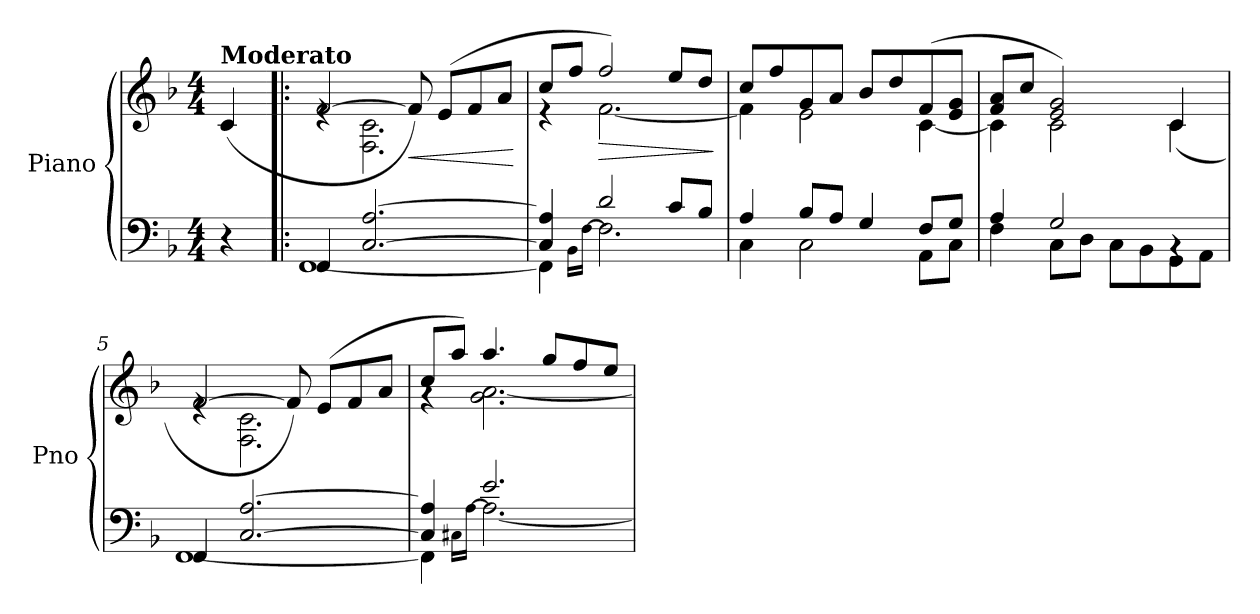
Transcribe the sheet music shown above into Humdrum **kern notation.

**kern	**kern	**dynam
*part1	*part1	*part1
*staff2	*staff1	*staff1/2
*I"Piano	*	*
*I'Pno	*	*
*clefF4	*clefG2	*
*k[b-]	*k[b-]	*
*M4/4	*M4/4	*
=	=	=
!	!LO:TX:a:B:t=Moderato	!
4r	(4c/	.
=1!|:	=1!|:	=1!|:
*^	*^	*
4FF/	[1FF	[2f/	4re	.
[2.C/ [2.A/	.	.	2.F\ 2.c\	.
!	!	!	!	!LO:HP:b
.	.	8f/])	.	<
.	.	(8e/L	.	.
.	.	8f/	.	.
.	.	8a/J	.	.
*v	*v	*	*	*
*	*v	*v	*
.	.	[
=2	=2	=2
*^	*^	*
4C/] 4A/]	4FF\]	8cc/L	4re	.
.	.	8ff/J	.	.
.	16qBB-\LL	.	.	.
.	[16qF\JJ	.	.	.
!	!	!	!	!LO:HP:b
2d/	2.F\]	2ff/)	[2.f\	>
8c/L	.	8ee/L	.	.
8B-/J	.	8dd/J	.	.
*v	*v	*	*	*
*	*v	*v	*
.	.	]
=3	=3	=3
*^	*^	*
4A/	4C\	8cc/L	4f\]	.
.	.	8ff/	.	.
8B-/L	2C\	8g/	2e\	.
8A/J	.	8a/J	.	.
4G/	.	8b-/L	.	.
.	.	8dd/	.	.
8F/L	8AA\L	(8f/	[4c\	.
8G/J	8C\J	8e/ 8g/J	.	.
=4	=4	=4	=4	=4
4A/	4F\	8f/ 8a/L	4c\]	.
.	.	8cc/J	.	.
2G/	8C\L	2e/ 2g/)	2c\	.
.	8D\J	.	.	.
.	8C\L	.	.	.
.	8BB-\	.	.	.
4rBB	8GG\	4c/	(>4c\	.
.	8AA\J	.	.	.
!!LO:LB:g=z	!!
=5	=5	=5	=5	=5
4FF/	[1FF	[2f/	4re	.
[2.C/ [2.A/	.	.	2.F\ 2.c\	.
.	.	8f/])	.	.
.	.	(8e/L	.	.
.	.	8f/	.	.
.	.	8a/J	.	.
=6	=6	=6	=6	=6
4C/] 4A/]	4FF\]	8cc/L	4rg	.
.	.	8aa/J)	.	.
.	16qC#X\LL	.	.	.
.	[16qA\JJ	.	.	.
2.e/	2.A\_	4.aa/	2.g\ [2.a\	.
.	.	8gg/L	.	.
.	.	8ff/	.	.
.	.	8ee/J	.	.
*v	*v	*	*	*
*	*v	*v	*
=	=	=
*-	*-	*-
